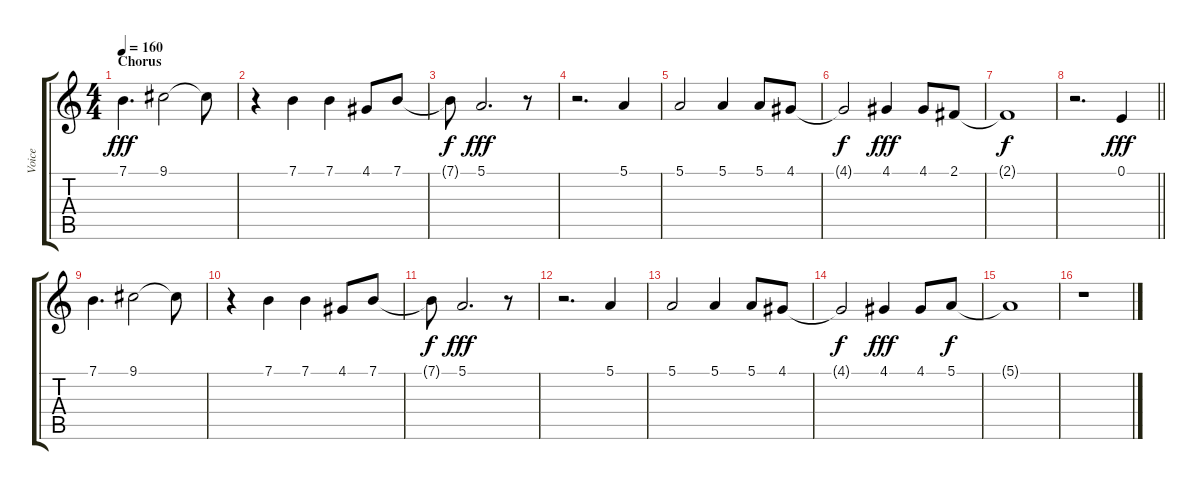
\track ("Voice" "Voice") {instrument sopranosax}
\staff {score tabs}
\tuning (E4 B3 G3 D3 A2 E2) {hide}
\ts (4 4)
\section ("" "Chorus")
\tempo 160
\clef g2
\ks c
7.1.4{d dy fff} 9.1.2 9.1{t}.8 |
r.4 7.1.4 7.1.4 4.1.8 7.1.8 |
7.1{t}.8{dy f} 5.1.2{d dy fff} r.8 |
r.2{d} 5.1.4 |
5.1.2 5.1.4 5.1.8 4.1.8 |
4.1{t}.2{dy f} 4.1.4{dy fff} 4.1.8 2.1.8 |
2.1{t}.1{dy f} |
\barLineRight lightlight
r.2{d} 0.1.4{dy fff} |
7.1.4{d} 9.1.2 9.1{t}.8 |
r.4 7.1.4 7.1.4 4.1.8 7.1.8 |
7.1{t}.8{dy f} 5.1.2{d dy fff} r.8 |
r.2{d} 5.1.4 |
5.1.2 5.1.4 5.1.8 4.1.8 |
4.1{t}.2{dy f} 4.1.4{dy fff} 4.1.8 5.1.8{dy f} |
5.1{t}.1 |
r.1
